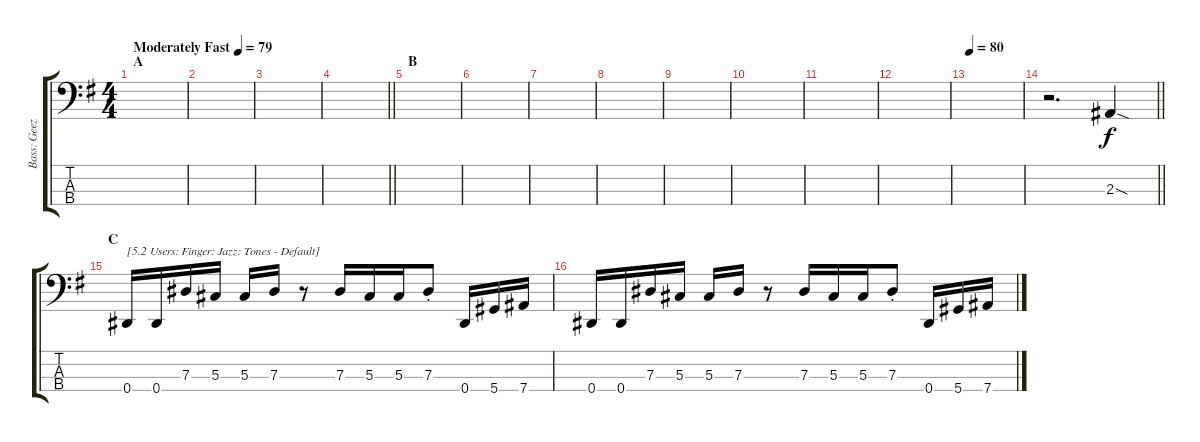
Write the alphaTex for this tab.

\track ("Bass: Geezer" "Bass: Geez") {instrument electricbassfinger}
\staff {score tabs}
\tuning (Gb2 Db2 Ab1 Eb1) {hide}
\ts (4 4)
\section ("" "A")
\tempo (79 "Moderately Fast")
\clef f4
\ks g
|
|
|
\barLineRight lightlight
|
\section ("" "B")
|
|
|
|
|
|
|
|
\tempo 80
|
\barLineRight lightlight
r.2{d} 2.3{sod}.4 |
\section ("" "C")
0.4.16{txt "[5.2 Users: Finger: Jazz: Tones - Default]"} 0.4.16 7.3.16 5.3.16 5.3.16 7.3.16 r.8 7.3.16 5.3.16 5.3.16 7.3{st}.8 0.4.16 5.4.16 7.4.16 |
0.4.16 0.4.16 7.3.16 5.3.16 5.3.16 7.3.16 r.8 7.3.16 5.3.16 5.3.16 7.3{st}.8 0.4.16 5.4.16 7.4.16
